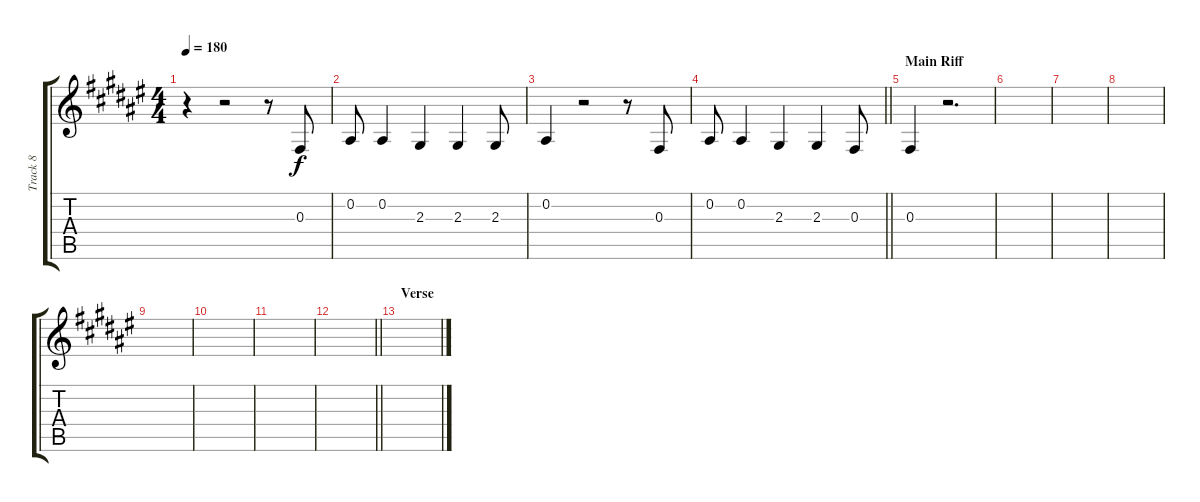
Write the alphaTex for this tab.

\track ("Track 8" "Track 8") {instrument lead2sawtooth}
\staff {score tabs}
\tuning (Eb4 Bb3 Gb3 Db3 Ab2 Eb2) {hide}
\ts (4 4)
\tempo 180
\clef g2
\ks f#
r.4{dy f} r.2 r.8 0.3.8 |
0.2.8 0.2.4 2.3.4 2.3.4 2.3.8 |
0.2.4 r.2 r.8 0.3.8 |
\barLineRight lightlight
0.2.8 0.2.4 2.3.4 2.3.4 0.3.8 |
\section ("" "Main Riff")
0.3.4 r.2{d} |
|
|
|
|
|
|
\barLineRight lightlight
|
\section ("" "Verse")
